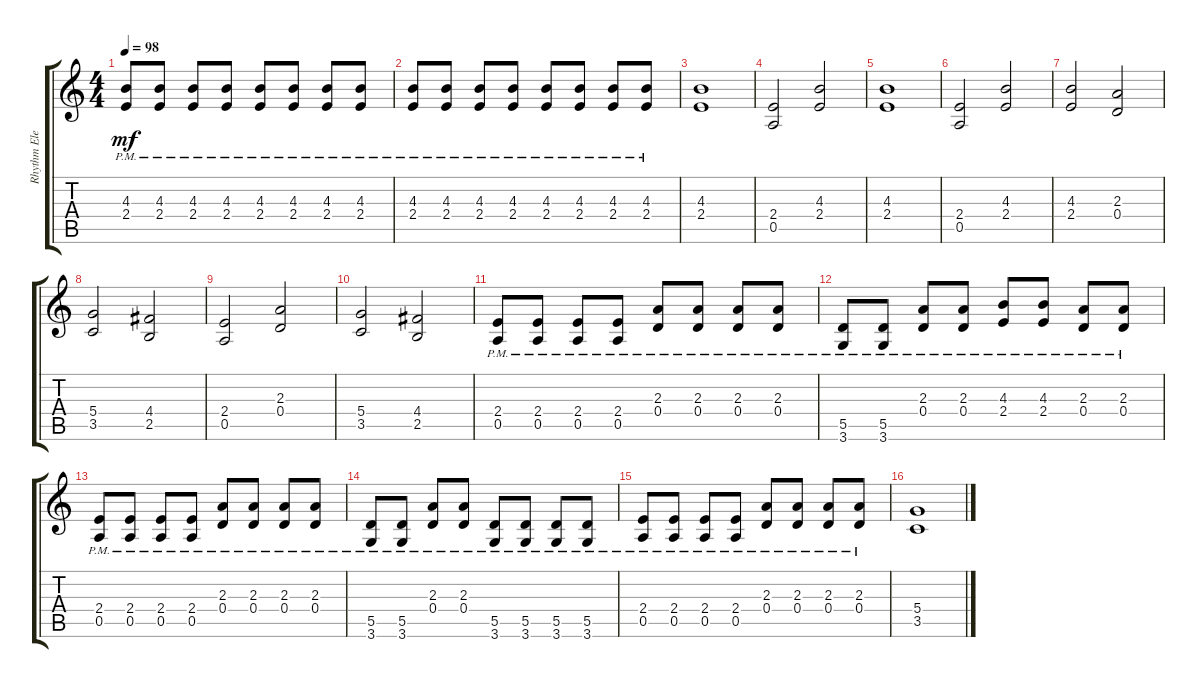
\track ("Rhythm Electric Guitar" "Rhythm Ele") {instrument distortionguitar}
\staff {score tabs}
\tuning (E4 B3 G3 D3 A2 E2) {hide}
\ts (4 4)
\tempo 98
\clef g2
\ks c
(4.3{pm} 2.4{pm}).8{dy mf instrument distortionguitar} (4.3{pm} 2.4{pm}).8 (4.3{pm} 2.4{pm}).8 (4.3{pm} 2.4{pm}).8 (4.3{pm} 2.4{pm}).8 (4.3{pm} 2.4{pm}).8 (4.3{pm} 2.4{pm}).8 (4.3{pm} 2.4{pm}).8 |
(4.3{pm} 2.4{pm}).8 (4.3{pm} 2.4{pm}).8 (4.3{pm} 2.4{pm}).8 (4.3{pm} 2.4{pm}).8 (4.3{pm} 2.4{pm}).8 (4.3{pm} 2.4{pm}).8 (4.3{pm} 2.4{pm}).8 (4.3{pm} 2.4{pm}).8 |
(4.3 2.4).1 |
(2.4 0.5).2 (4.3 2.4).2 |
(4.3 2.4).1 |
(2.4 0.5).2 (4.3 2.4).2 |
(4.3 2.4).2 (2.3 0.4).2 |
(5.4 3.5).2 (4.4 2.5).2 |
(2.4 0.5).2 (2.3 0.4).2 |
(5.4 3.5).2 (4.4 2.5).2 |
(2.4{pm} 0.5{pm}).8 (2.4{pm} 0.5{pm}).8 (2.4{pm} 0.5{pm}).8 (2.4{pm} 0.5{pm}).8 (2.3{pm} 0.4{pm}).8 (2.3{pm} 0.4{pm}).8 (2.3{pm} 0.4{pm}).8 (2.3{pm} 0.4{pm}).8 |
(5.5{pm} 3.6{pm}).8 (5.5{pm} 3.6{pm}).8 (2.3{pm} 0.4{pm}).8 (2.3{pm} 0.4{pm}).8 (4.3{pm} 2.4{pm}).8 (4.3{pm} 2.4{pm}).8 (2.3{pm} 0.4{pm}).8 (2.3{pm} 0.4{pm}).8 |
(2.4{pm} 0.5{pm}).8 (2.4{pm} 0.5{pm}).8 (2.4{pm} 0.5{pm}).8 (2.4{pm} 0.5{pm}).8 (2.3{pm} 0.4{pm}).8 (2.3{pm} 0.4{pm}).8 (2.3{pm} 0.4{pm}).8 (2.3{pm} 0.4{pm}).8 |
(5.5{pm} 3.6{pm}).8 (5.5{pm} 3.6{pm}).8 (2.3{pm} 0.4{pm}).8 (2.3{pm} 0.4{pm}).8 (5.5{pm} 3.6{pm}).8 (5.5{pm} 3.6{pm}).8 (5.5{pm} 3.6{pm}).8 (5.5{pm} 3.6{pm}).8 |
(2.4{pm} 0.5{pm}).8 (2.4{pm} 0.5{pm}).8 (2.4{pm} 0.5{pm}).8 (2.4{pm} 0.5{pm}).8 (2.3{pm} 0.4{pm}).8 (2.3{pm} 0.4{pm}).8 (2.3{pm} 0.4{pm}).8 (2.3{pm} 0.4{pm}).8 |
(5.4 3.5).1
